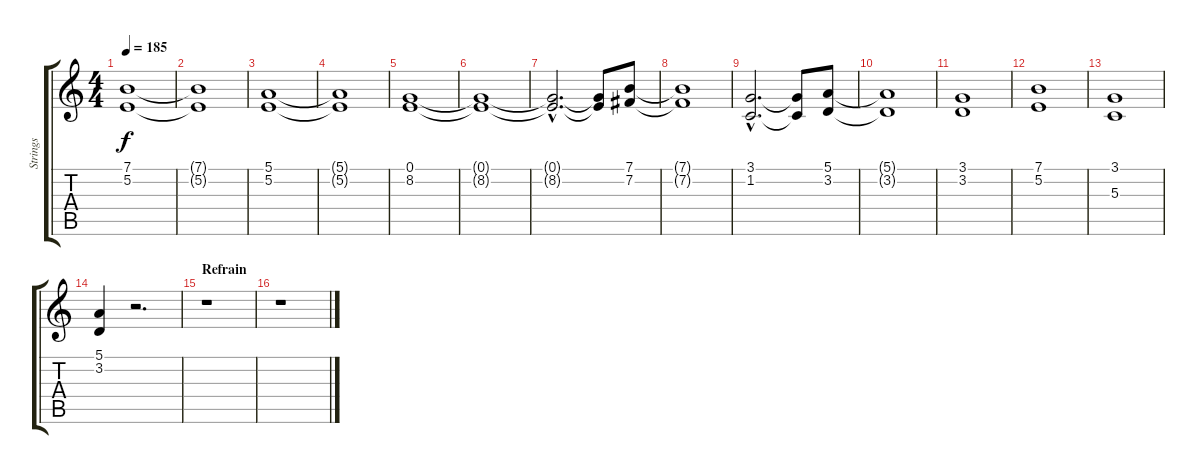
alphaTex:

\track ("Strings" "Strings") {instrument stringensemble1}
\staff {score tabs}
\tuning (E4 B3 G3 D3 A2 E2) {hide}
\ts (4 4)
\tempo 185
\clef g2
\ks c
(7.1 5.2).1{dy f} |
(7.1{t} 5.2{t}).1 |
(5.1 5.2).1 |
(5.1{t} 5.2{t}).1 |
(0.1 8.2).1 |
(0.1{t} 8.2{t}).1 |
(0.1{hac t} 8.2{hac t}).2{d} (0.1{t} 8.2{t}).8 (7.1 7.2).8 |
(7.1{t} 7.2{t}).1 |
(3.1{hac} 1.2{hac}).2{d} (3.1{t} 1.2{t}).8 (5.1 3.2).8 |
(5.1{t} 3.2{t}).1 |
(3.1 3.2).1 |
(7.1 5.2).1 |
(3.1 5.3).1 |
(5.1 3.2).4 r.2{d} |
\section ("" "Refrain")
r.1 |
r.1
